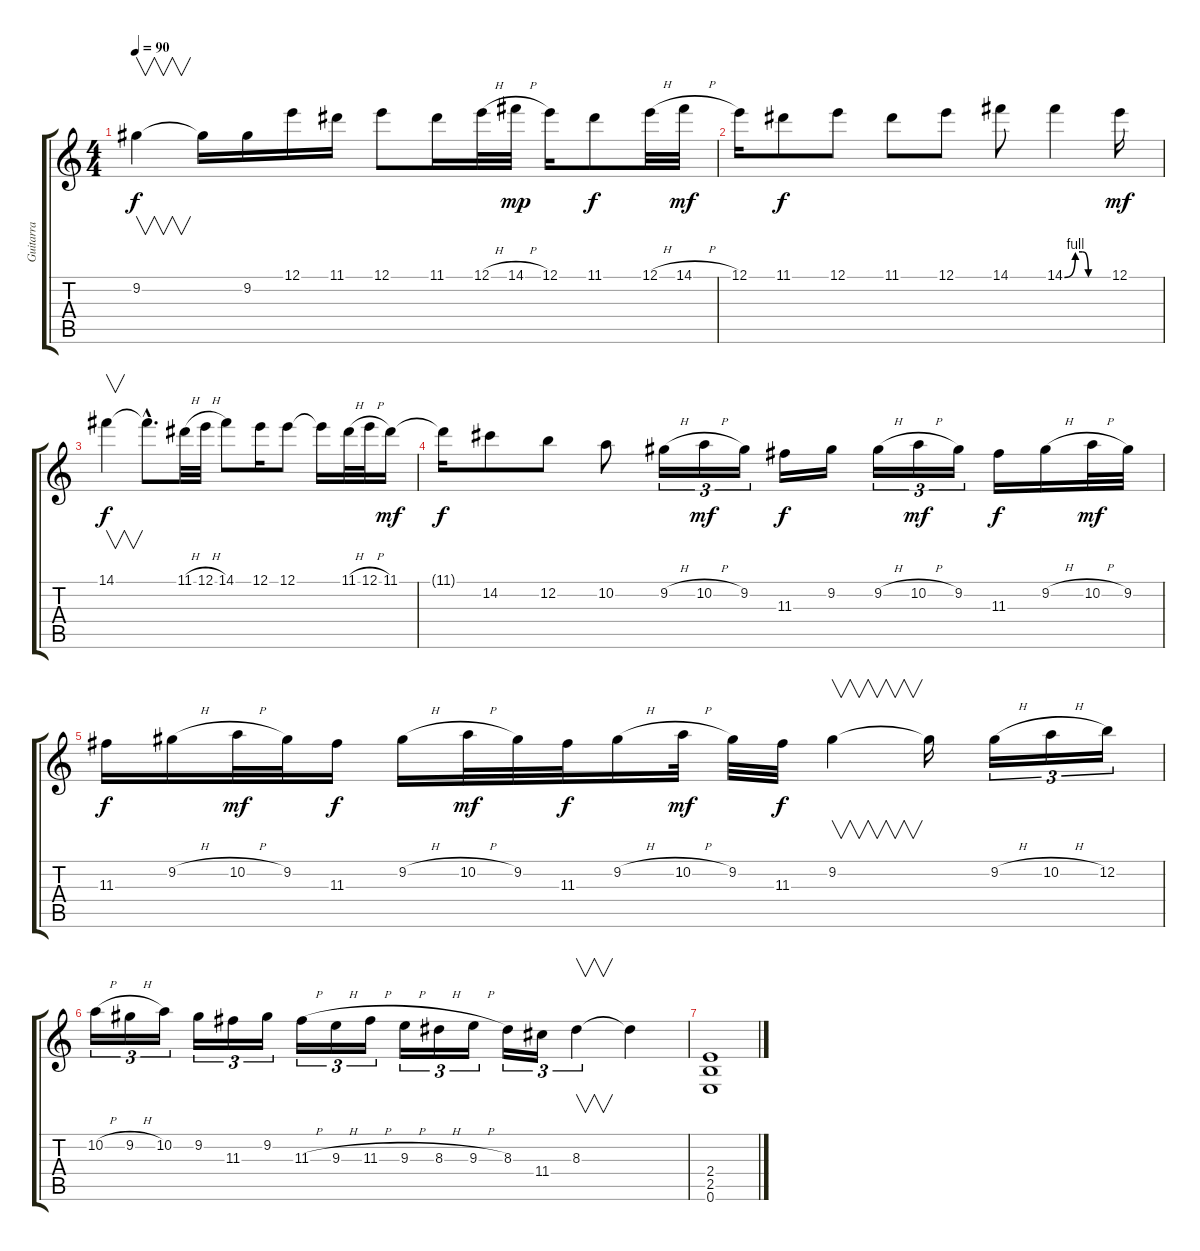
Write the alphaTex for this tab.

\track ("Guitarra" "Guitarra") {instrument overdrivenguitar}
\staff {score tabs}
\tuning (E4 B3 G3 D3 A2 E2) {hide}
\ts (4 4)
\tempo 90
\clef g2
\ks c
9.2.4{v dy f} 9.2{t}.16 9.2.16 12.1.16 11.1.16 12.1.8 11.1.16 12.1{h}.32 14.1{h}.32{dy mp} 12.1.16 11.1.8{dy f} 12.1{h}.32 14.1{h}.32{dy mf} |
12.1.16 11.1.8{dy f} 12.1.8 11.1.8 12.1.8 14.1.8 14.1{be (custom 0 0 15 4 25 4 33 0 45 0 60 0)}.4 12.1.16{dy mf} |
14.1.4{v dy f} 14.1{hac t}.8{d} 11.1{h}.32 12.1{h}.32 14.1.8 12.1.16 12.1.8 12.1{t}.16 11.1{h}.32 12.1{h}.32 11.1.16{dy mf} |
11.1{t}.16{dy f} 14.2.8 12.2.8 10.2.8 9.2{h}.16{tu (3 2)} 10.2{h}.16{tu (3 2) dy mf} 9.2.16{tu (3 2)} 11.3.16{dy f} 9.2.16 9.2{h}.16{tu (3 2)} 10.2{h}.16{tu (3 2) dy mf} 9.2.16{tu (3 2)} 11.3.16{dy f} 9.2{h}.16 10.2{h}.32{dy mf} 9.2.32 |
11.3.16{dy f} 9.2{h}.16 10.2{h}.32{dy mf} 9.2.32 11.3.16{dy f} 9.2{h}.16 10.2{h}.32{dy mf} 9.2.32 11.3.32{dy f} 9.2{h}.16 10.2{h}.32{dy mf} 9.2.32 11.3.32{dy f} 9.2.4{v} 9.2{t}.16 9.2{h}.16{tu (3 2)} 10.2{h}.16{tu (3 2)} 12.2.16{tu (3 2)} |
10.2{h}.16{tu (3 2)} 9.2{h}.16{tu (3 2)} 10.2.16{tu (3 2)} 9.2.16{tu (3 2)} 11.3.16{tu (3 2)} 9.2.16{tu (3 2)} 11.3{h}.16{tu (3 2)} 9.3{h}.16{tu (3 2)} 11.3{h}.16{tu (3 2)} 9.3{h}.16{tu (3 2)} 8.3{h}.16{tu (3 2)} 9.3{h}.16{tu (3 2)} 8.3.16{tu (3 2)} 11.4.16{tu (3 2)} 8.3.4{v tu (3 2)} 8.3{t}.4 |
(2.4 2.5 0.6).1
